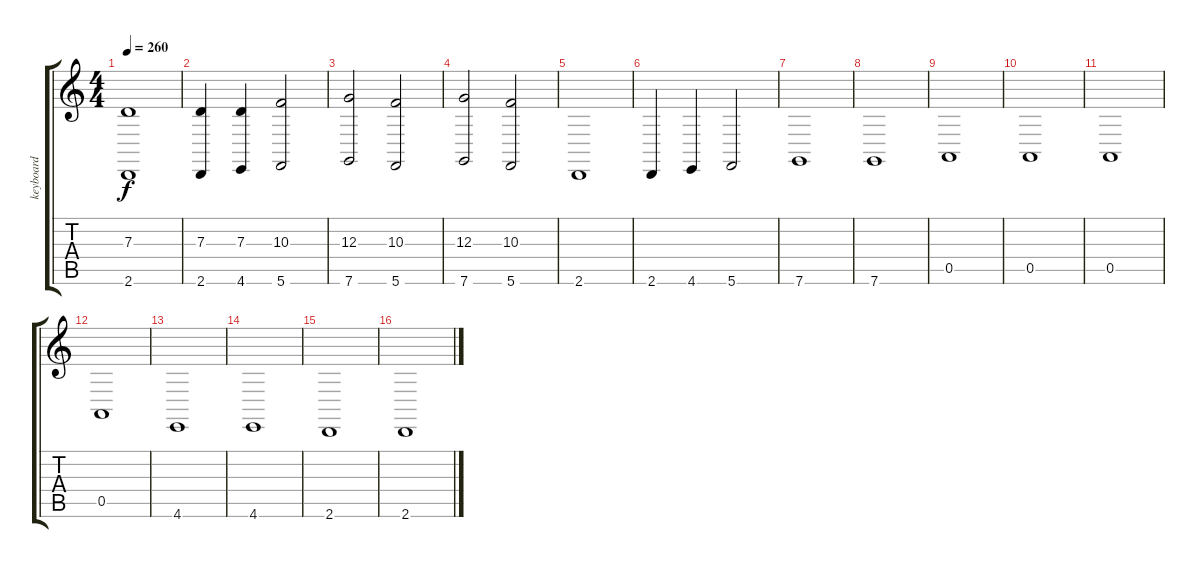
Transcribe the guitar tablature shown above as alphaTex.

\track ("keyboard" "keyboard") {instrument harmonica}
\staff {score tabs}
\tuning (E4 B3 G3 D3 A2 C2) {hide}
\ts (4 4)
\tempo 260
\clef g2
\ks c
(7.3 2.6).1{dy f} |
(7.3 2.6).4 (7.3 4.6).4 (10.3 5.6).2 |
(12.3 7.6).2 (10.3 5.6).2 |
(12.3 7.6).2 (10.3 5.6).2 |
2.6.1 |
2.6.4 4.6.4 5.6.2 |
7.6.1 |
7.6.1 |
0.5.1 |
0.5.1 |
0.5.1 |
0.5.1 |
4.6.1 |
4.6.1 |
2.6.1 |
2.6.1
